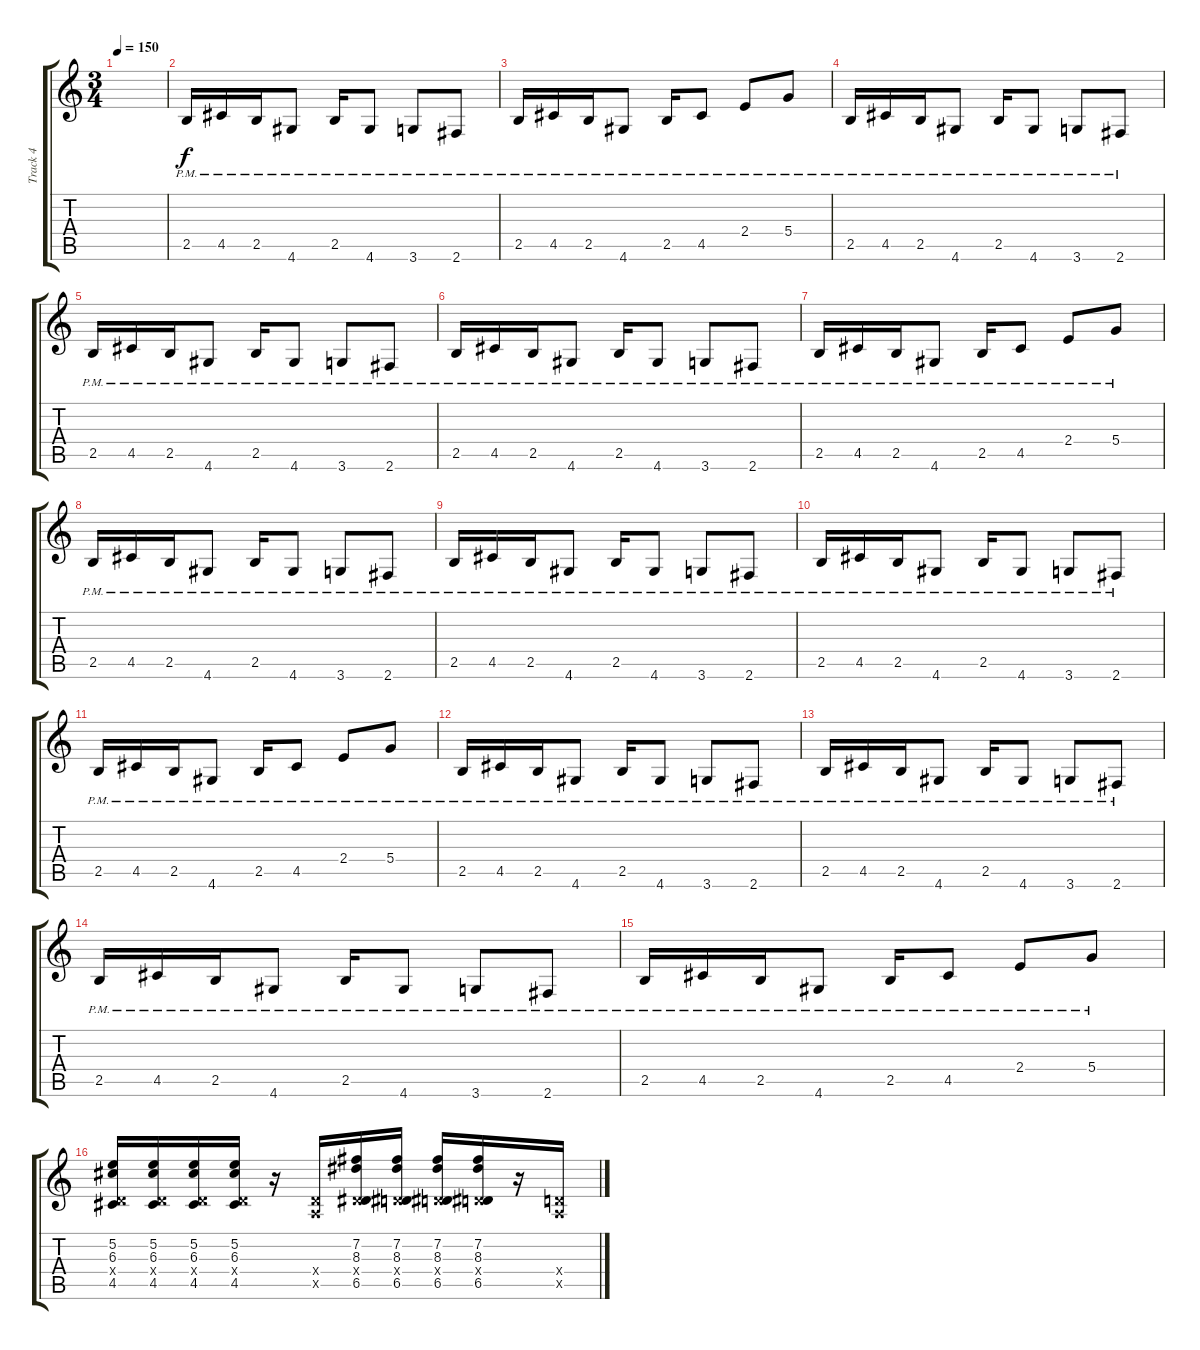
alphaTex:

\track ("Track 4" "Track 4") {instrument distortionguitar}
\staff {score tabs}
\tuning (E4 B3 G3 D3 A2 E2) {hide}
\ts (3 4)
\tempo 150
\clef g2
\ks c
|
2.5{pm}.16{volume 13} 4.5{pm}.16 2.5{pm}.16 4.6{pm}.8 2.5{pm}.16 4.6{pm}.8 3.6{pm}.8 2.6{pm}.8 |
2.5{pm}.16 4.5{pm}.16 2.5{pm}.16 4.6{pm}.8 2.5{pm}.16 4.5{pm}.8 2.4{pm}.8 5.4{pm}.8 |
2.5{pm}.16 4.5{pm}.16 2.5{pm}.16 4.6{pm}.8 2.5{pm}.16 4.6{pm}.8 3.6{pm}.8 2.6{pm}.8 |
2.5{pm}.16 4.5{pm}.16 2.5{pm}.16 4.6{pm}.8 2.5{pm}.16 4.6{pm}.8 3.6{pm}.8 2.6{pm}.8 |
2.5{pm}.16 4.5{pm}.16 2.5{pm}.16 4.6{pm}.8 2.5{pm}.16 4.6{pm}.8 3.6{pm}.8 2.6{pm}.8 |
2.5{pm}.16 4.5{pm}.16 2.5{pm}.16 4.6{pm}.8 2.5{pm}.16 4.5{pm}.8 2.4{pm}.8 5.4{pm}.8 |
2.5{pm}.16 4.5{pm}.16 2.5{pm}.16 4.6{pm}.8 2.5{pm}.16 4.6{pm}.8 3.6{pm}.8 2.6{pm}.8 |
2.5{pm}.16 4.5{pm}.16 2.5{pm}.16 4.6{pm}.8 2.5{pm}.16 4.6{pm}.8 3.6{pm}.8 2.6{pm}.8 |
2.5{pm}.16 4.5{pm}.16 2.5{pm}.16 4.6{pm}.8 2.5{pm}.16 4.6{pm}.8 3.6{pm}.8 2.6{pm}.8 |
2.5{pm}.16 4.5{pm}.16 2.5{pm}.16 4.6{pm}.8 2.5{pm}.16 4.5{pm}.8 2.4{pm}.8 5.4{pm}.8 |
2.5{pm}.16 4.5{pm}.16 2.5{pm}.16 4.6{pm}.8 2.5{pm}.16 4.6{pm}.8 3.6{pm}.8 2.6{pm}.8 |
2.5{pm}.16 4.5{pm}.16 2.5{pm}.16 4.6{pm}.8 2.5{pm}.16 4.6{pm}.8 3.6{pm}.8 2.6{pm}.8 |
2.5{pm}.16 4.5{pm}.16 2.5{pm}.16 4.6{pm}.8 2.5{pm}.16 4.6{pm}.8 3.6{pm}.8 2.6{pm}.8 |
2.5{pm}.16 4.5{pm}.16 2.5{pm}.16 4.6{pm}.8 2.5{pm}.16 4.5{pm}.8 2.4{pm}.8 5.4{pm}.8 |
(5.2 6.3 0.4{x} 4.5).16 (5.2 6.3 0.4{x} 4.5).16 (5.2 6.3 0.4{x} 4.5).16 (5.2 6.3 0.4{x} 4.5).16 r.16 (0.4{x} 0.5{x}).16 (7.2 8.3 0.4{x} 6.5).16 (7.2 8.3 0.4{x} 6.5).16 (7.2 8.3 0.4{x} 6.5).16 (7.2 8.3 0.4{x} 6.5).16 r.16 (0.4{x} 0.5{x}).16
